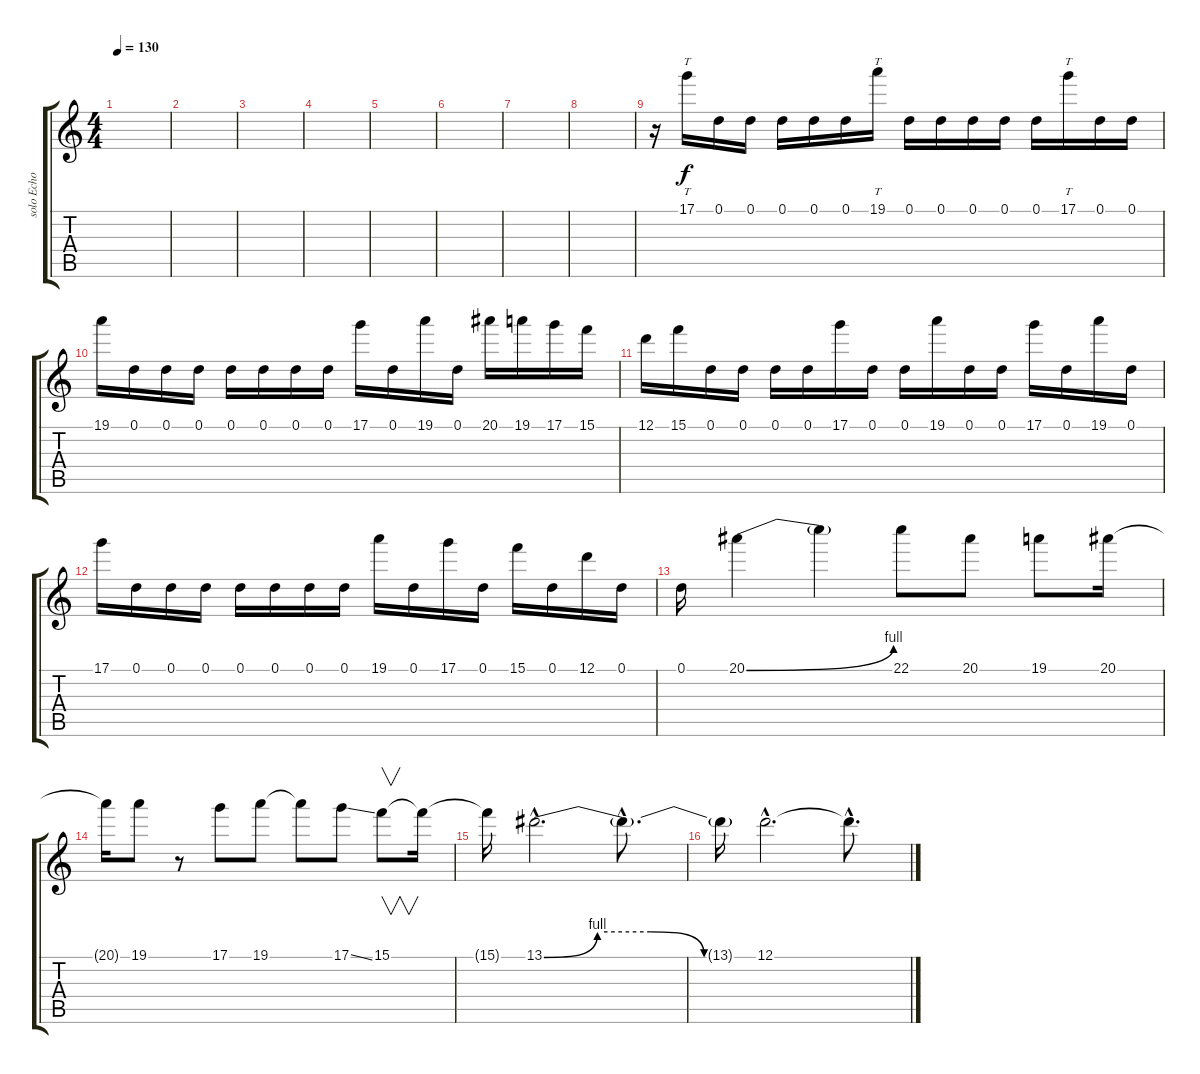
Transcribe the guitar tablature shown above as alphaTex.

\track ("solo Echo" "solo Echo") {instrument overdrivenguitar}
\staff {score tabs}
\tuning (D4 A3 F3 C3 G2 C2) {hide}
\ts (4 4)
\tempo 130
\clef g2
\ks c
|
|
|
|
|
|
|
|
r.16 17.1.16{tt} 0.1.16 0.1.16 0.1.16 0.1.16 0.1.16 19.1.16{tt} 0.1.16 0.1.16 0.1.16 0.1.16 0.1.16 17.1.16{tt} 0.1.16 0.1.16 |
19.1.16 0.1.16 0.1.16 0.1.16 0.1.16 0.1.16 0.1.16 0.1.16 17.1.16 0.1.16 19.1.16 0.1.16 20.1.16 19.1.16 17.1.16 15.1.16 |
12.1.16 15.1.16 0.1.16 0.1.16 0.1.16 0.1.16 17.1.16 0.1.16 0.1.16 19.1.16 0.1.16 0.1.16 17.1.16 0.1.16 19.1.16 0.1.16 |
17.1.16 0.1.16 0.1.16 0.1.16 0.1.16 0.1.16 0.1.16 0.1.16 19.1.16 0.1.16 17.1.16 0.1.16 15.1.16 0.1.16 12.1.16 0.1.16 |
0.1.16 20.1{be (bend 0 0 60 4)}.4 20.1{t}.4 22.1.8 20.1.8 19.1.8 20.1.16 |
20.1{t}.16 19.1.8 r.8 17.1.8 19.1.8 19.1{t}.8 17.1{ss}.8 15.1.8{v} 15.1{t}.16 |
15.1{t}.16 13.1{be (custom 0 0 15 4 30 4 45 0 60 0) hac}.2{d} 13.1{hac t}.8{d} |
13.1{t}.16 12.1{hac}.2{d} 12.1{hac t}.8{d}
